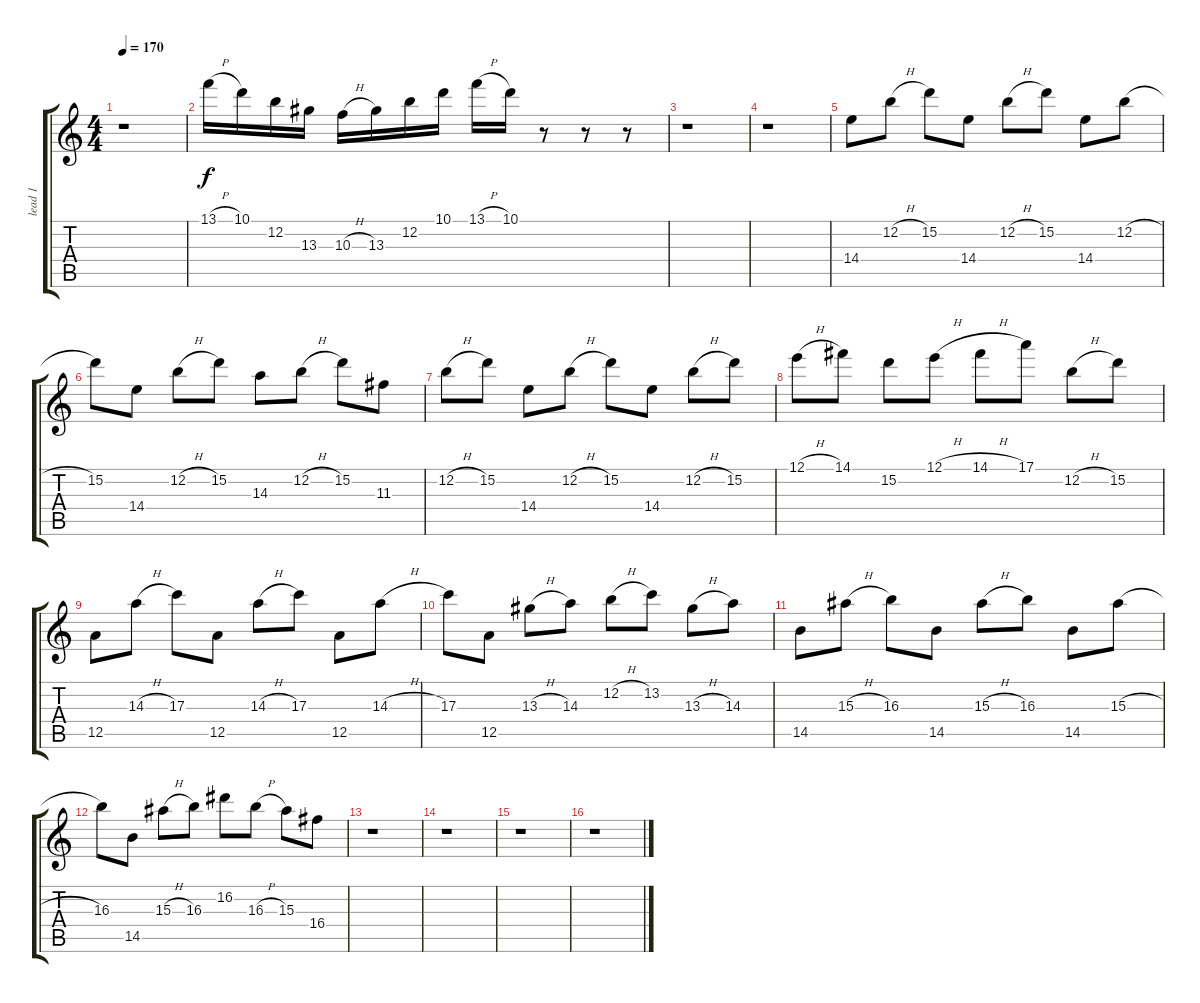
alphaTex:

\track ("lead 1" "lead 1") {instrument distortionguitar}
\staff {score tabs}
\tuning (E4 B3 G3 D3 A2 E2) {hide}
\ts (4 4)
\tempo 170
\clef g2
\ks c
r.1{dy f} |
13.1{h}.16 10.1.16 12.2.16 13.3.16 10.3{h}.16 13.3.16 12.2.16 10.1.16 13.1{h}.16 10.1.16 r.8 r.8 r.8 |
r.1 |
r.1 |
14.4.8 12.2{h}.8 15.2.8 14.4.8 12.2{h}.8 15.2.8 14.4.8 12.2{h}.8 |
15.2.8 14.4.8 12.2{h}.8 15.2.8 14.3.8 12.2{h}.8 15.2.8 11.3.8 |
12.2{h}.8 15.2.8 14.4.8 12.2{h}.8 15.2.8 14.4.8 12.2{h}.8 15.2.8 |
12.1{h}.8 14.1.8 15.2.8 12.1{h}.8 14.1{h}.8 17.1.8 12.2{h}.8 15.2.8 |
12.5.8 14.3{h}.8 17.3.8 12.5.8 14.3{h}.8 17.3.8 12.5.8 14.3{h}.8 |
17.3.8 12.5.8 13.3{h}.8 14.3.8 12.2{h}.8 13.2.8 13.3{h}.8 14.3.8 |
14.5.8 15.3{h}.8 16.3.8 14.5.8 15.3{h}.8 16.3.8 14.5.8 15.3{h}.8 |
16.3.8 14.5.8 15.3{h}.8 16.3.8 16.2.8 16.3{h}.8 15.3.8 16.4.8 |
r.1 |
r.1 |
r.1 |
r.1
